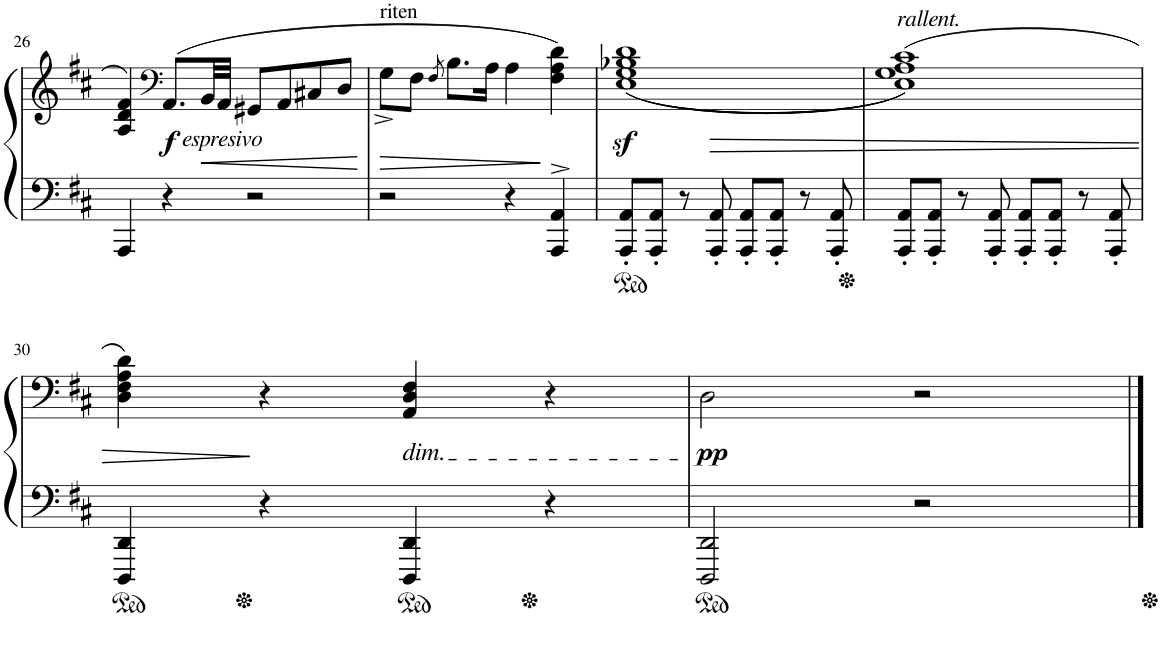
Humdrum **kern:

**kern	**kern	**dynam
*part1	*part1	*part1
*staff2	*staff1	*staff1/2
*I"Piano	*	*
*I'Pno.	*	*
!!LO:PB:g=z
*clefF4	*clefG2	*
*k[f#c#]	*k[f#c#]	*
*M4/4	*M4/4	*
*met(c)	*met(c)	*
=26	=26	=26
4AAA/	4A/ 4d/ 4f#/	.
*	*clefF4	*
!	!LO:TX:b:i:t=espresivo	!
!	!	!LO:DY:b
4r	(8.AA/L	f
!	!	!LO:HP:b
.	32BB/LL	<
.	32AA/JJJ	.
2r	8GG#X/L	.
.	8AA/	.
.	8C#X/	.
.	8D/J	.
=27	=27	=27
!	!LO:TX:a:t=riten	!
!	!	!LO:HP:b
2r	8G^<\L	>
.	8F#\J	.
.	8qF#/	.
.	8.B\L	.
.	16A\Jk	.
4r	4A\	.
4AAA/^> 4AA/^>	4F#\ 4A\ 4d\)	[
=28	=28	=28
8AAA/' 8AA/'L	(<(<1Ez< 1Gz< 1B-Xz< 1dz<	.
8AAA/' 8AA/'J	.	.
8r	.	.
8AAA/' 8AA/'	.	.
8AAA/' 8AA/'L	.	.
8AAA/' 8AA/'J	.	.
8r	.	.
8AAA/' 8AA/'	.	.
=29	=29	=29
!	!LO:TX:a:i:t=rallent.	!
8AAA/' 8AA/'L	(1E 1G 1A 1c#))	.
8AAA/' 8AA/'J	.	.
8r	.	.
8AAA/' 8AA/'	.	.
8AAA/' 8AA/'L	.	.
8AAA/' 8AA/'J	.	.
8r	.	.
8AAA/' 8AA/'	.	.
!!LO:LB:g=z
=30	=30	=30
4DDD/ 4DD/	4D\ 4F#\ 4A\ 4d\)	.
4r	4r	]
!	!LO:TX:b:i:t=dim.	!
4DDD/ 4DD/	4AA/ 4D/ 4F#/	.
4r	4r	.
=31	=31	=31
!	!	!LO:DY:b
2DDD/ 2DD/	2D\	pp
2r	2r	.
==	==	==
*-	*-	*-
